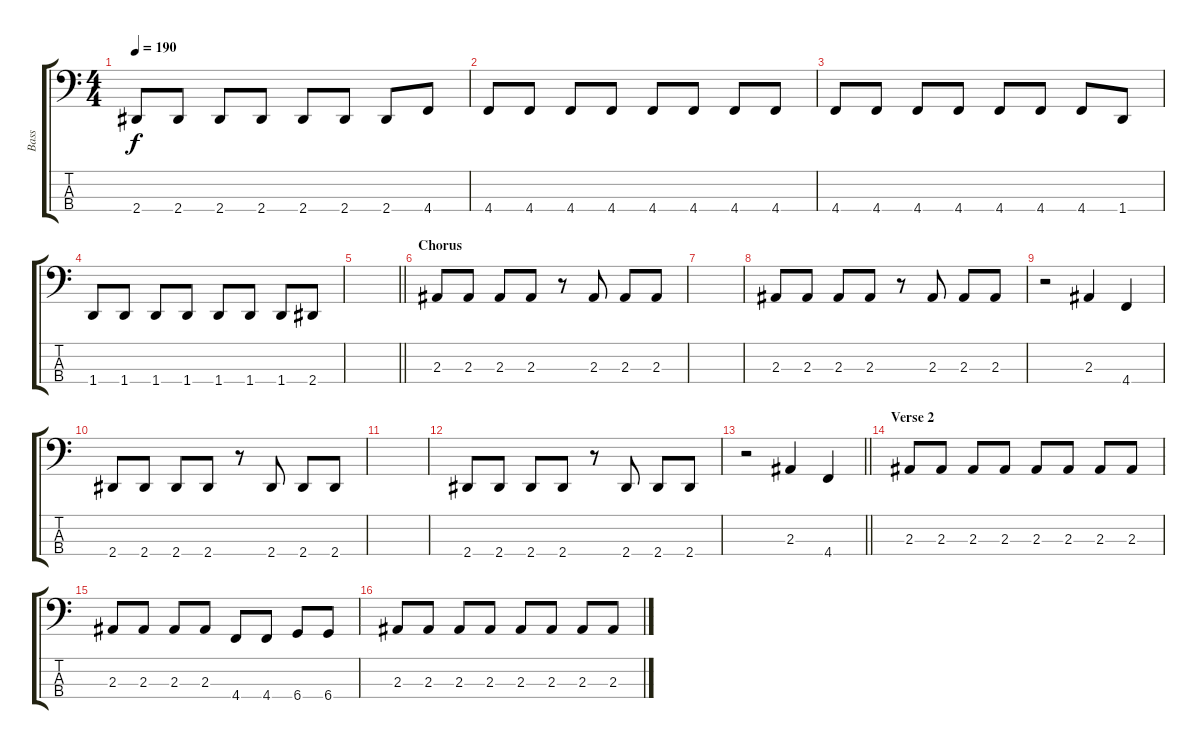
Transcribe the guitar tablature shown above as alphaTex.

\track ("Bass" "Bass") {instrument electricbassfinger}
\staff {score tabs}
\tuning (Gb2 Db2 Ab1 Db1) {hide}
\ts (4 4)
\tempo 190
\clef f4
\ks c
2.4.8{dy f} 2.4.8 2.4.8 2.4.8 2.4.8 2.4.8 2.4.8 4.4.8 |
4.4.8 4.4.8 4.4.8 4.4.8 4.4.8 4.4.8 4.4.8 4.4.8 |
4.4.8 4.4.8 4.4.8 4.4.8 4.4.8 4.4.8 4.4.8 1.4.8 |
1.4.8 1.4.8 1.4.8 1.4.8 1.4.8 1.4.8 1.4.8 2.4.8 |
\barLineRight lightlight
|
\section ("" "Chorus")
2.3.8 2.3.8 2.3.8 2.3.8 r.8 2.3.8 2.3.8 2.3.8 |
|
2.3.8 2.3.8 2.3.8 2.3.8 r.8 2.3.8 2.3.8 2.3.8 |
r.2 2.3.4 4.4.4 |
2.4.8 2.4.8 2.4.8 2.4.8 r.8 2.4.8 2.4.8 2.4.8 |
|
2.4.8 2.4.8 2.4.8 2.4.8 r.8 2.4.8 2.4.8 2.4.8 |
\barLineRight lightlight
r.2 2.3.4 4.4.4 |
\section ("" "Verse 2")
2.3.8 2.3.8 2.3.8 2.3.8 2.3.8 2.3.8 2.3.8 2.3.8 |
2.3.8 2.3.8 2.3.8 2.3.8 4.4.8 4.4.8 6.4.8 6.4.8 |
2.3.8 2.3.8 2.3.8 2.3.8 2.3.8 2.3.8 2.3.8 2.3.8
